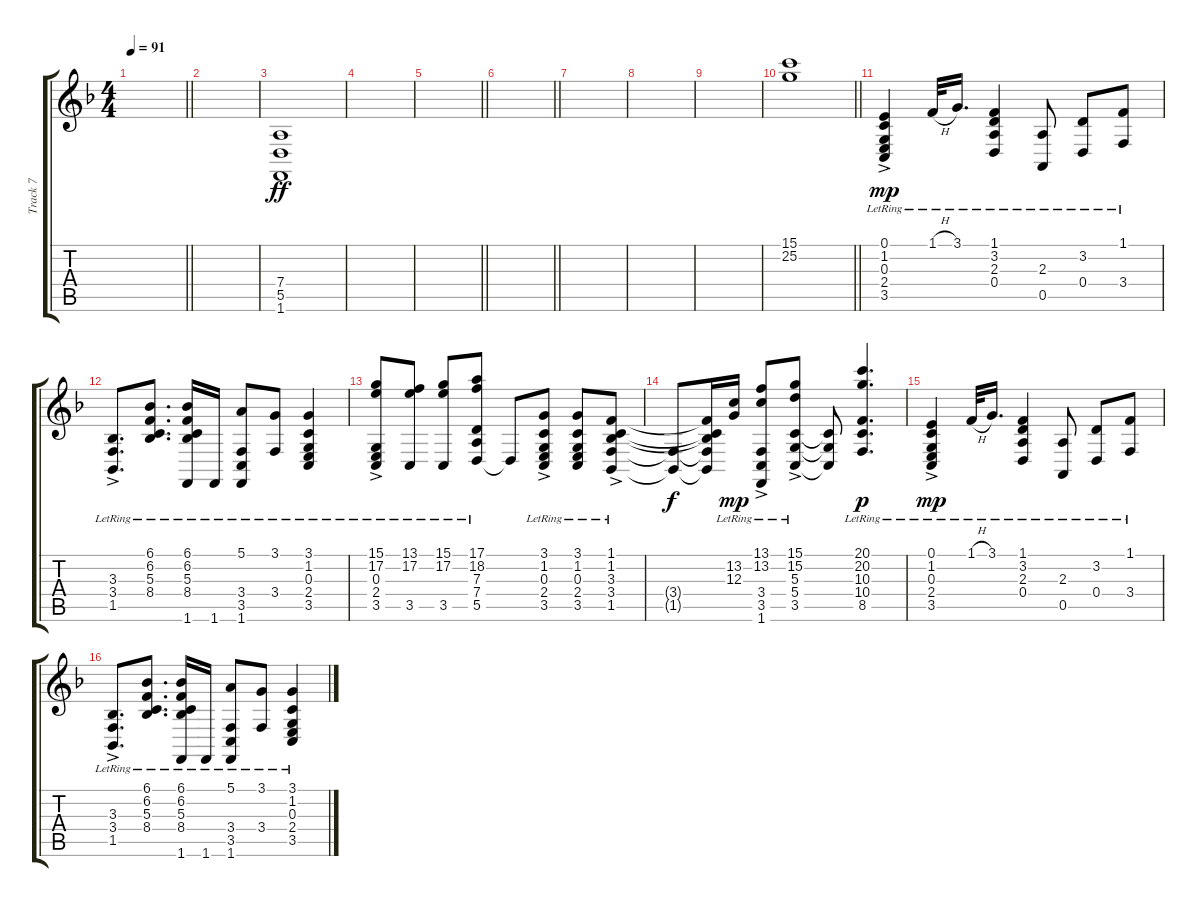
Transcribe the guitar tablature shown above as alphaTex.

\track ("Track 7" "Track 7") {instrument pad8sweep}
\staff {score tabs}
\tuning (E4 B3 G3 D3 A2 E2) {hide}
\ts (4 4)
\tempo 91
\clef g2
\barLineRight lightlight
\ks f
|
|
(7.4 5.5 1.6).1{dy ff} |
|
\barLineRight lightlight
|
\barLineRight lightlight
|
|
|
|
\barLineRight lightlight
(15.1 25.2).1 |
(0.1{lr} 1.2{lr} 0.3{ac lr} 2.4{ac lr} 3.5{ac lr}).4{dy mp volume 12 instrument synthstrings2} 1.1{h lr}.32 3.1{lr}.16{d} (1.1{lr} 3.2{lr} 2.3{lr} 0.4{lr}).4 (2.3{lr} 0.5{lr}).8 (3.2{lr} 0.4{lr}).8 (1.1{lr} 3.4{lr}).8 |
(3.3{ac lr} 3.4{ac lr} 1.5{ac lr}).8{d} (6.1{lr} 6.2{lr} 5.3{lr} 8.4{lr}).8{d} (6.1{lr} 6.2{lr} 5.3{lr} 8.4{lr} 1.6{lr}).16 1.6{lr}.16 (5.1{lr} 3.4{lr} 3.5{lr} 1.6{lr}).8 (3.1{lr} 3.4{lr}).8 (3.1{lr} 1.2{lr} 0.3{lr} 2.4{lr} 3.5{lr}).4 |
(15.1{lr} 17.2{lr} 0.3{ac lr} 2.4{ac lr} 3.5{ac lr}).8 (13.1{lr} 17.2{lr} 3.5{lr}).8 (15.1{lr} 17.2{lr} 3.5{lr}).8 (17.1{lr} 18.2{lr} 7.3{lr} 7.4{lr} 5.5{lr}).8 5.5{t}.8 (3.1{lr} 1.2{lr} 0.3{ac lr} 2.4{ac lr} 3.5{ac lr}).8 (3.1{lr} 1.2{lr} 0.3{lr} 2.4{lr} 3.5{lr}).8 (1.1{lr} 1.2{lr} 3.3{ac lr} 3.4{ac lr} 1.5{ac lr}).8 |
(3.4{t} 1.5{t}).8{dy f} (1.1{t} 1.2{t} 3.3{t} 3.4{t} 1.5{t}).16 (13.2{lr} 12.3{lr}).16{dy mp} (13.1{lr} 13.2{lr} 3.4{ac lr} 3.5{ac lr} 1.6{ac lr}).8 (15.1{lr} 15.2{lr} 5.3{ac lr} 5.4{ac lr} 3.5{ac lr}).8 (5.3{t} 5.4{t} 3.5{t}).8 (20.1{lr} 20.2{lr} 10.3{lr} 10.4{lr} 8.5{lr}).4{d dy p} |
(0.1{lr} 1.2{lr} 0.3{ac lr} 2.4{ac lr} 3.5{ac lr}).4{dy mp} 1.1{h lr}.32 3.1{lr}.16{d} (1.1{lr} 3.2{lr} 2.3{lr} 0.4{lr}).4 (2.3{lr} 0.5{lr}).8 (3.2{lr} 0.4{lr}).8 (1.1{lr} 3.4{lr}).8 |
(3.3{ac lr} 3.4{ac lr} 1.5{ac lr}).8{d} (6.1{lr} 6.2{lr} 5.3{lr} 8.4{lr}).8{d} (6.1{lr} 6.2{lr} 5.3{lr} 8.4{lr} 1.6{lr}).16 1.6{lr}.16 (5.1{lr} 3.4{lr} 3.5{lr} 1.6{lr}).8 (3.1{lr} 3.4{lr}).8 (3.1{lr} 1.2{lr} 0.3{lr} 2.4{lr} 3.5{lr}).4
